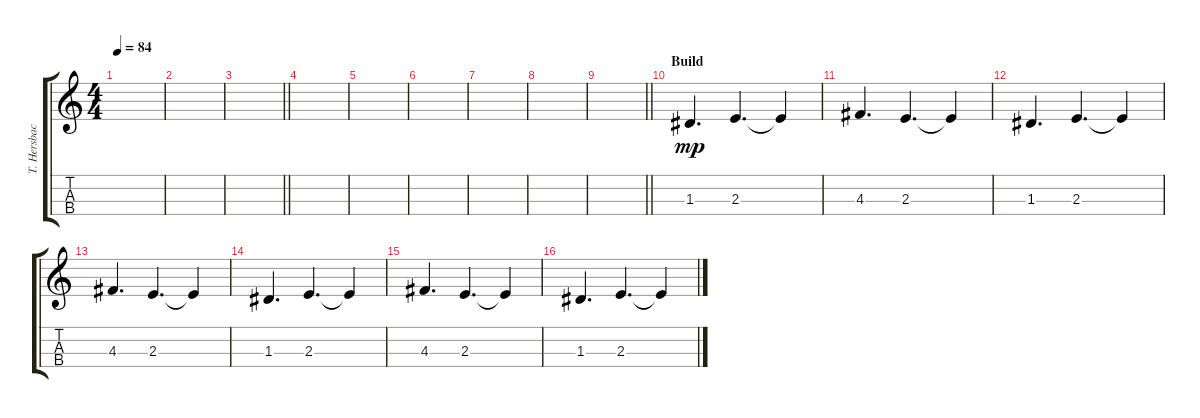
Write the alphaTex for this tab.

\track ("T. Hersbach - Violin #2" "T. Hersbac") {instrument violin}
\staff {score tabs}
\tuning (E5 A4 D4 G3) {hide}
\ts (4 4)
\tempo 84
\clef g2
\ks c
|
|
\barLineRight lightlight
|
|
|
|
|
|
\barLineRight lightlight
|
\section ("" "Build")
1.3.4{d dy mp} 2.3.4{d} 2.3{t}.4 |
4.3.4{d} 2.3.4{d} 2.3{t}.4 |
1.3.4{d} 2.3.4{d} 2.3{t}.4 |
4.3.4{d} 2.3.4{d} 2.3{t}.4 |
1.3.4{d} 2.3.4{d} 2.3{t}.4 |
4.3.4{d} 2.3.4{d} 2.3{t}.4 |
1.3.4{d} 2.3.4{d} 2.3{t}.4
